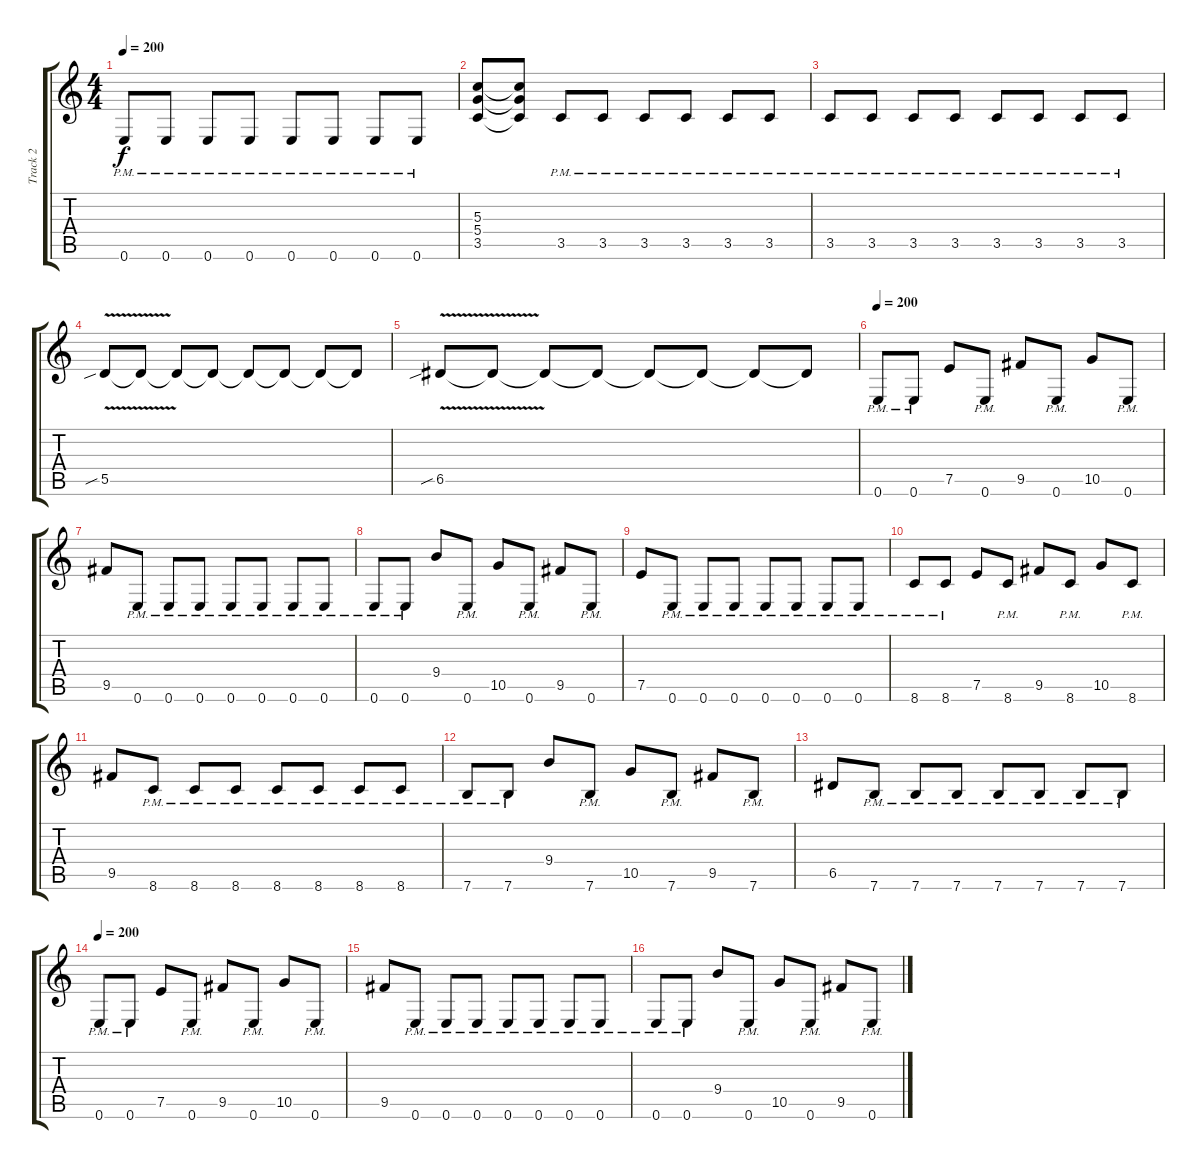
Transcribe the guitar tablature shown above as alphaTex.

\track ("Track 2" "Track 2") {instrument distortionguitar}
\staff {score tabs}
\tuning (E4 B3 G3 D3 A2 E2) {hide}
\ts (4 4)
\tempo 200
\clef g2
\ks c
0.6{pm}.8{dy f} 0.6{pm}.8 0.6{pm}.8 0.6{pm}.8 0.6{pm}.8 0.6{pm}.8 0.6{pm}.8 0.6{pm}.8 |
(5.3 5.4 3.5).8 (5.3{t} 5.4{t} 3.5{t}).8 3.5{pm}.8 3.5{pm}.8 3.5{pm}.8 3.5{pm}.8 3.5{pm}.8 3.5{pm}.8 |
3.5{pm}.8 3.5{pm}.8 3.5{pm}.8 3.5{pm}.8 3.5{pm}.8 3.5{pm}.8 3.5{pm}.8 3.5{pm}.8 |
5.5{v sib}.8 5.5{t}.8 5.5{t}.8 5.5{t}.8 5.5{t}.8 5.5{t}.8 5.5{t}.8 5.5{t}.8 |
6.5{v sib}.8 6.5{t}.8 6.5{t}.8 6.5{t}.8 6.5{t}.8 6.5{t}.8 6.5{t}.8 6.5{t}.8 |
\tempo 200
0.6{pm}.8 0.6{pm}.8 7.5.8 0.6{pm}.8 9.5.8 0.6{pm}.8 10.5.8 0.6{pm}.8 |
9.5.8 0.6{pm}.8 0.6{pm}.8 0.6{pm}.8 0.6{pm}.8 0.6{pm}.8 0.6{pm}.8 0.6{pm}.8 |
0.6{pm}.8 0.6{pm}.8 9.4.8 0.6{pm}.8 10.5.8 0.6{pm}.8 9.5.8 0.6{pm}.8 |
7.5.8 0.6{pm}.8 0.6{pm}.8 0.6{pm}.8 0.6{pm}.8 0.6{pm}.8 0.6{pm}.8 0.6{pm}.8 |
8.6{pm}.8 8.6{pm}.8 7.5.8 8.6{pm}.8 9.5.8 8.6{pm}.8 10.5.8 8.6{pm}.8 |
9.5.8 8.6{pm}.8 8.6{pm}.8 8.6{pm}.8 8.6{pm}.8 8.6{pm}.8 8.6{pm}.8 8.6{pm}.8 |
7.6{pm}.8 7.6{pm}.8 9.4.8 7.6{pm}.8 10.5.8 7.6{pm}.8 9.5.8 7.6{pm}.8 |
6.5.8 7.6{pm}.8 7.6{pm}.8 7.6{pm}.8 7.6{pm}.8 7.6{pm}.8 7.6{pm}.8 7.6{pm}.8 |
\tempo 200
0.6{pm}.8 0.6{pm}.8 7.5.8 0.6{pm}.8 9.5.8 0.6{pm}.8 10.5.8 0.6{pm}.8 |
9.5.8 0.6{pm}.8 0.6{pm}.8 0.6{pm}.8 0.6{pm}.8 0.6{pm}.8 0.6{pm}.8 0.6{pm}.8 |
0.6{pm}.8 0.6{pm}.8 9.4.8 0.6{pm}.8 10.5.8 0.6{pm}.8 9.5.8 0.6{pm}.8
